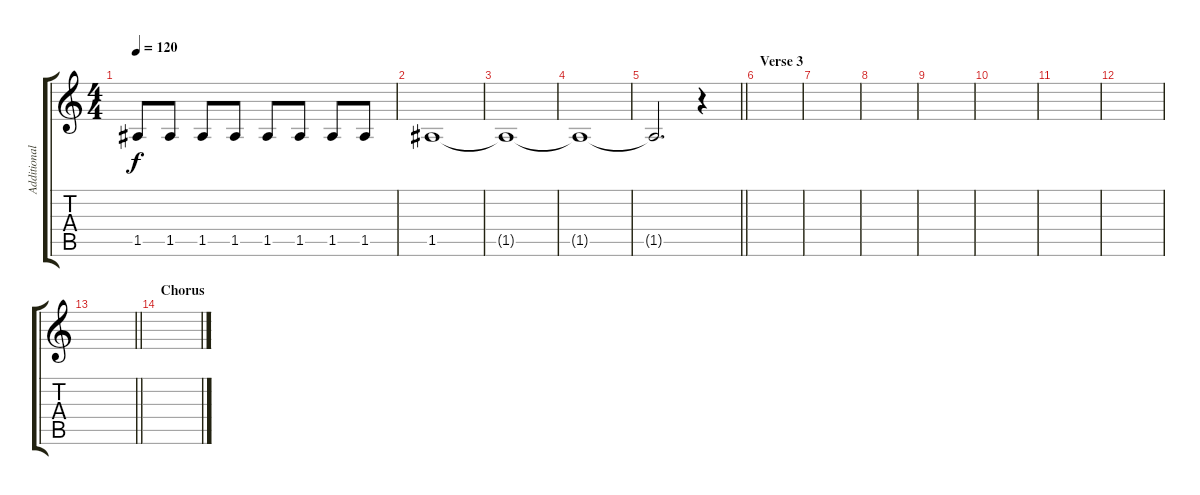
\track ("Additional Guitar" "Additional") {instrument distortionguitar}
\staff {score tabs}
\tuning (E4 B3 G3 D3 A2 E2) {hide}
\ts (4 4)
\tempo 120
\clef g2
\ks c
1.5.8{dy f} 1.5.8 1.5.8 1.5.8 1.5.8 1.5.8 1.5.8 1.5.8 |
1.5.1{volume 0} |
1.5{t}.1 |
1.5{t}.1 |
\barLineRight lightlight
1.5{t}.2{d} r.4 |
\section ("" "Verse 3")
|
|
|
|
|
|
|
\barLineRight lightlight
|
\section ("" "Chorus")
